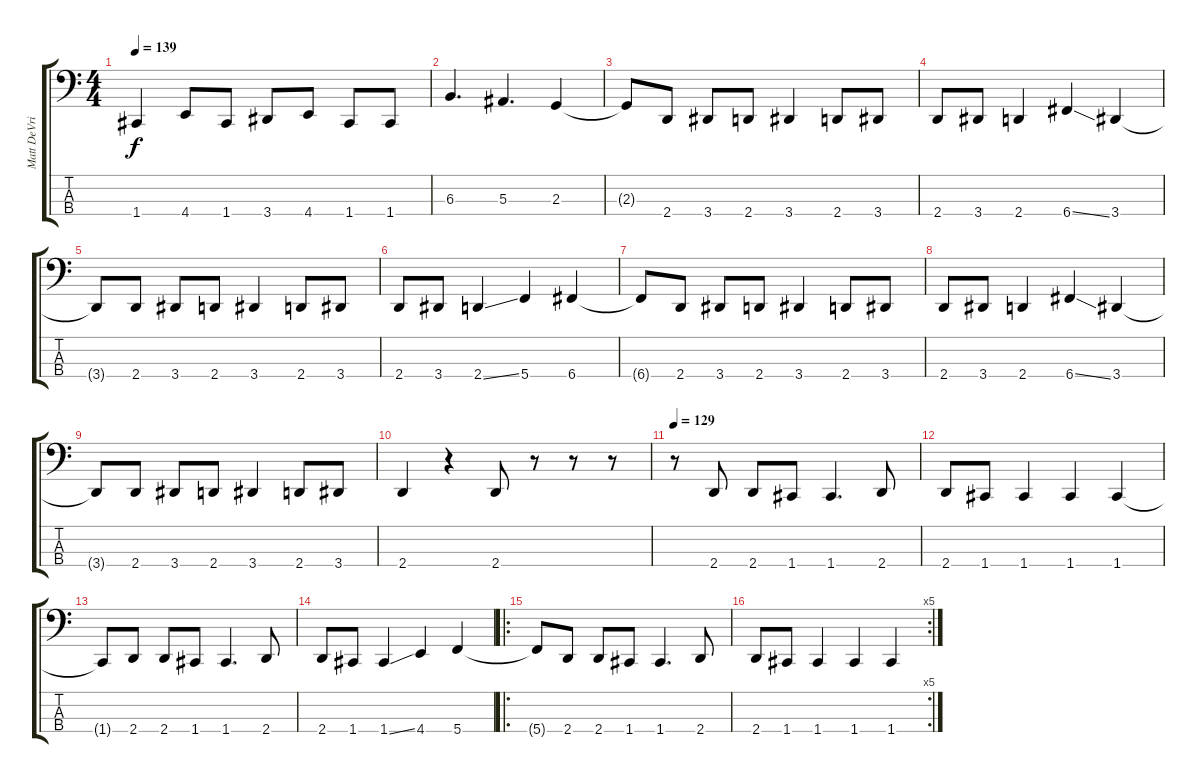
\track ("Matt DeVries" "Matt DeVri") {instrument electricbassfinger}
\staff {score tabs}
\tuning (Eb2 Bb1 F1 C1) {hide}
\ts (4 4)
\tempo 139
\clef f4
\ks c
1.4.4{dy f} 4.4.8 1.4.8 3.4.8 4.4.8 1.4.8 1.4.8 |
6.3.4{d} 5.3.4{d} 2.3.4 |
2.3{t}.8 2.4.8 3.4.8 2.4.8 3.4.4 2.4.8 3.4.8 |
2.4.8 3.4.8 2.4.4 6.4{ss}.4 3.4.4 |
3.4{t}.8 2.4.8 3.4.8 2.4.8 3.4.4 2.4.8 3.4.8 |
2.4.8 3.4.8 2.4{ss}.4 5.4.4 6.4.4 |
6.4{t}.8 2.4.8 3.4.8 2.4.8 3.4.4 2.4.8 3.4.8 |
2.4.8 3.4.8 2.4.4 6.4{ss}.4 3.4.4 |
3.4{t}.8 2.4.8 3.4.8 2.4.8 3.4.4 2.4.8 3.4.8 |
2.4.4 r.4 2.4.8 r.8 r.8 r.8 |
\tempo 129
r.8 2.4.8 2.4.8 1.4.8 1.4.4{d} 2.4.8 |
2.4.8 1.4.8 1.4.4 1.4.4 1.4.4 |
1.4{t}.8 2.4.8 2.4.8 1.4.8 1.4.4{d} 2.4.8 |
2.4.8 1.4.8 1.4{ss}.4 4.4.4 5.4.4 |
\ro
5.4{t}.8 2.4.8 2.4.8 1.4.8 1.4.4{d} 2.4.8 |
\rc 5
2.4.8 1.4.8 1.4.4 1.4.4 1.4.4
